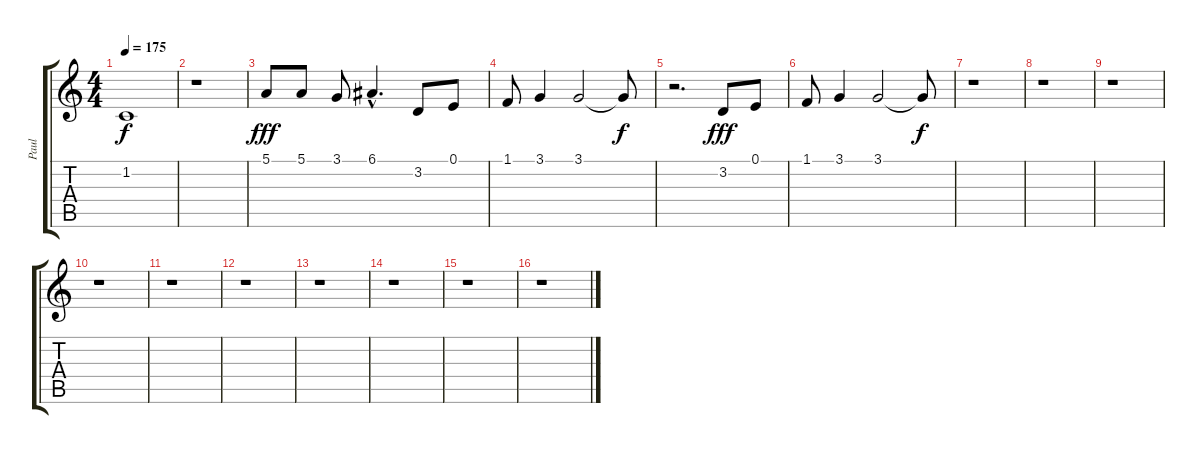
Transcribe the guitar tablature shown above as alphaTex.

\track ("Paul" "Paul") {instrument electricgrandpiano}
\staff {score tabs}
\tuning (E4 B3 G3 D3 A2 E2) {hide}
\ts (4 4)
\tempo 175
\clef g2
\ks c
1.2{t}.1{dy f} |
r.1 |
5.1.8{dy fff} 5.1.8 3.1.8 6.1{hac}.4{d} 3.2.8 0.1.8 |
1.1.8 3.1.4 3.1.2 3.1{t}.8{dy f} |
r.2{d} 3.2.8{dy fff} 0.1.8 |
1.1.8 3.1.4 3.1.2 3.1{t}.8{dy f} |
r.1 |
r.1 |
r.1 |
r.1 |
r.1 |
r.1 |
r.1 |
r.1 |
r.1 |
r.1
